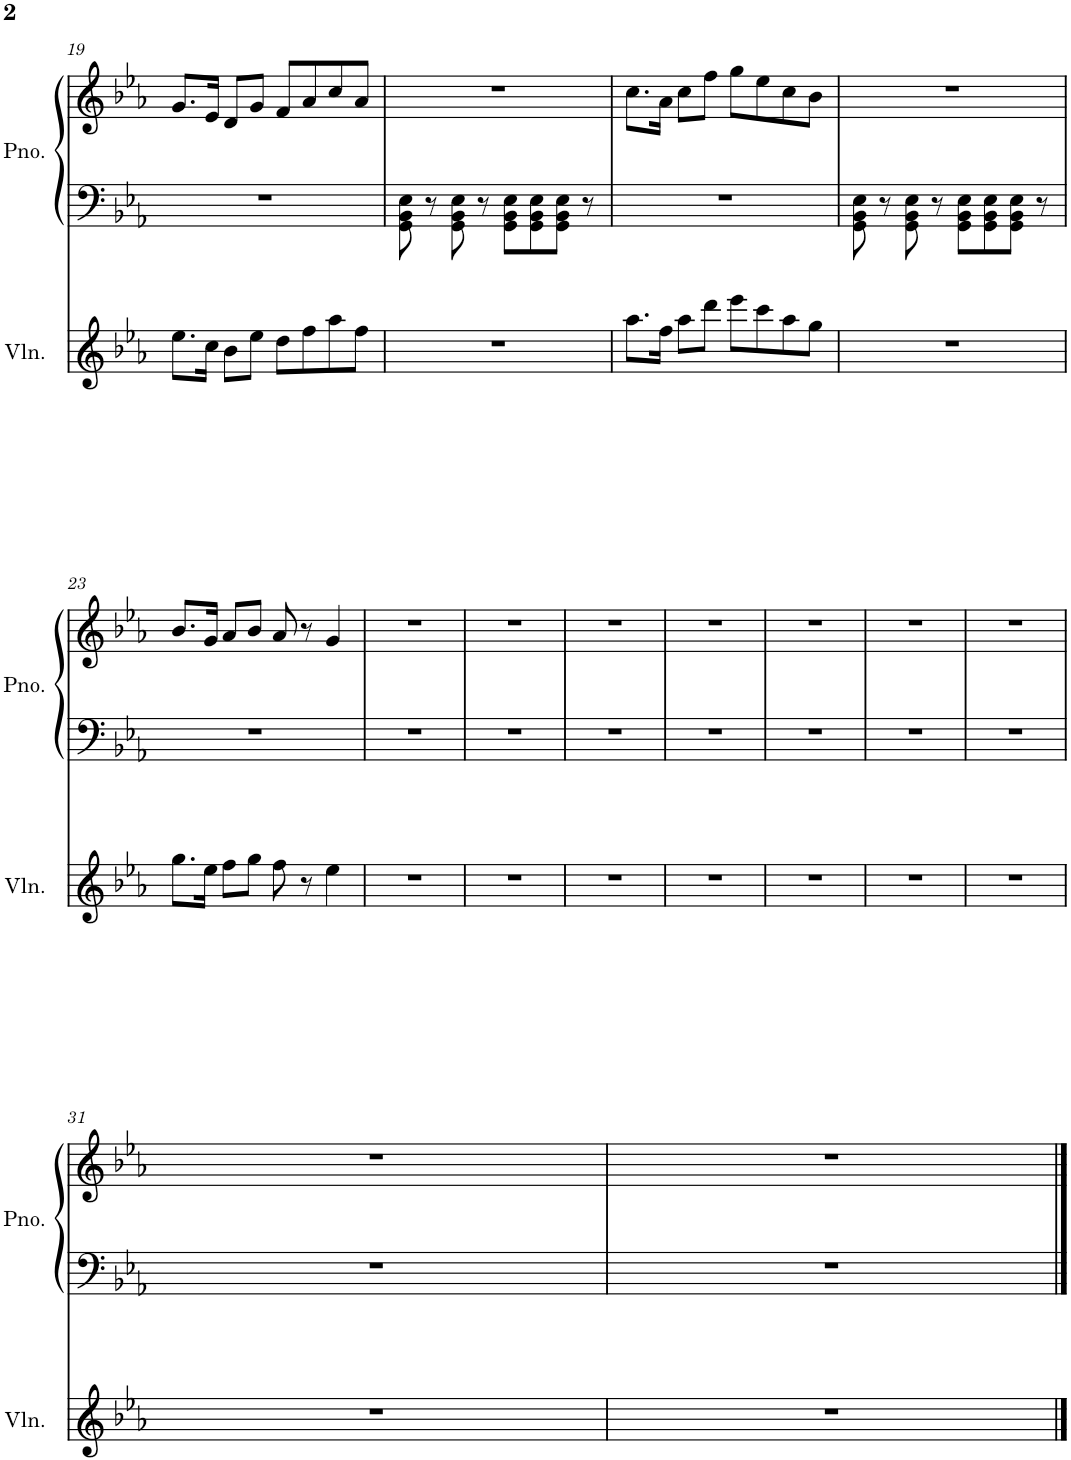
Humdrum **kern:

**kern	**kern	**kern
*part2	*part1	*part1
*staff3	*staff2	*staff1
*I"Violin	*I"Piano	*
*I'Vln.	*I'Pno.	*
!!LO:PB:g=z
*clefG2	*clefF4	*clefG2
*k[b-e-a-]	*k[b-e-a-]	*k[b-e-a-]
*M4/4	*M4/4	*M4/4
=19	=19	=19
8.ee-\L	1r	8.g/L
16cc\Jk	.	16e-/Jk
8b-\L	.	8d/L
8ee-\J	.	8g/J
8dd\L	.	8f/L
8ff\	.	8a-/
8aa-\	.	8cc/
8ff\J	.	8a-/J
=20	=20	=20
1r	8GG\ 8BB-\ 8E-\	1r
.	8r	.
.	8GG\ 8BB-\ 8E-\	.
.	8r	.
.	8GG\ 8BB-\ 8E-\L	.
.	8GG\ 8BB-\ 8E-\	.
.	8GG\ 8BB-\ 8E-\J	.
.	8r	.
=21	=21	=21
8.aa-\L	1r	8.cc\L
16ff\Jk	.	16a-\Jk
8aa-\L	.	8cc\L
8ddd\J	.	8ff\J
8eee-\L	.	8gg\L
8ccc\	.	8ee-\
8aa-\	.	8cc\
8gg\J	.	8b-\J
=22	=22	=22
1r	8GG\ 8BB-\ 8E-\	1r
.	8r	.
.	8GG\ 8BB-\ 8E-\	.
.	8r	.
.	8GG\ 8BB-\ 8E-\L	.
.	8GG\ 8BB-\ 8E-\	.
.	8GG\ 8BB-\ 8E-\J	.
.	8r	.
!!LO:LB:g=z
=23	=23	=23
8.gg\L	1r	8.b-/L
16ee-\Jk	.	16g/Jk
8ff\L	.	8a-/L
8gg\J	.	8b-/J
8ff\	.	8a-/
8r	.	8r
4ee-\	.	4g/
=24	=24	=24
1r	1r	1r
=25	=25	=25
1r	1r	1r
=26	=26	=26
1r	1r	1r
=27	=27	=27
1r	1r	1r
=28	=28	=28
1r	1r	1r
=29	=29	=29
1r	1r	1r
=30	=30	=30
1r	1r	1r
!!LO:LB:g=z
=31	=31	=31
1r	1r	1r
=32	=32	=32
1r	1r	1r
==	==	==
*-	*-	*-
